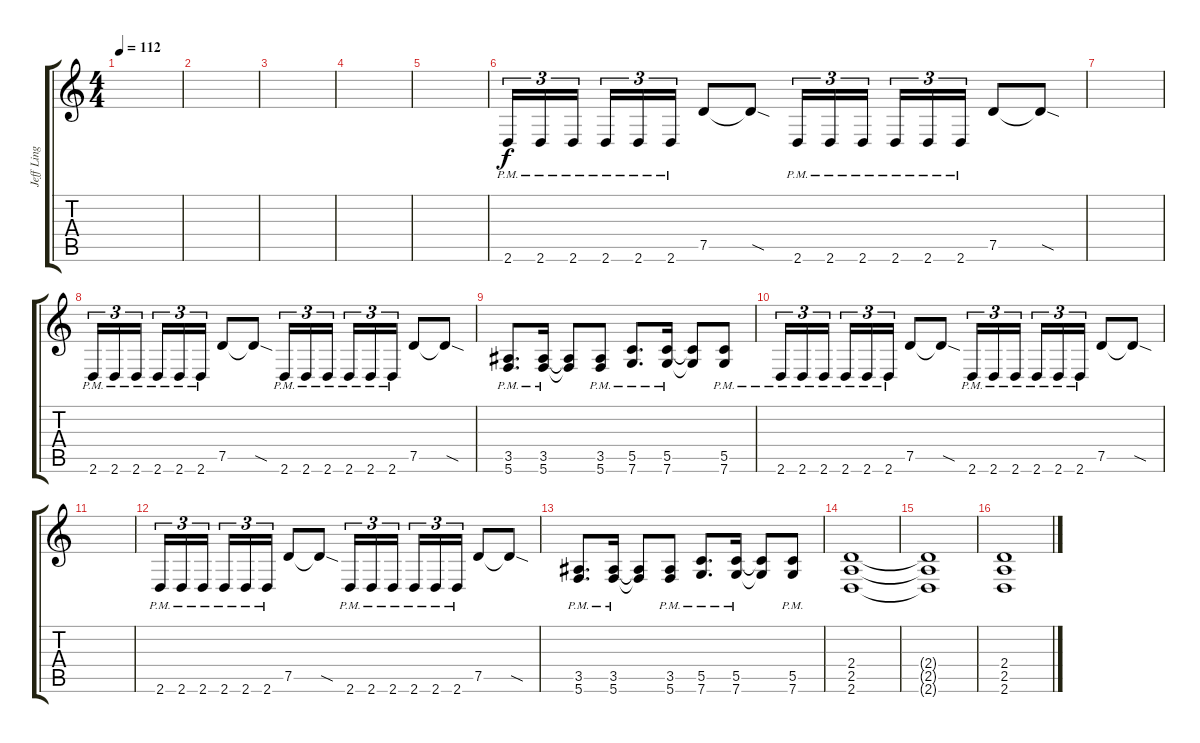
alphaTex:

\track ("Jeff Ling" "Jeff Ling") {instrument overdrivenguitar}
\staff {score tabs}
\tuning (D4 A3 F3 C3 G2 C2) {hide}
\ts (4 4)
\tempo 112
\clef g2
\ks c
|
|
|
|
|
2.6{pm}.16{tu (3 2)} 2.6{pm}.16{tu (3 2)} 2.6{pm}.16{tu (3 2) beam splitsecondary} 2.6{pm}.16{tu (3 2)} 2.6{pm}.16{tu (3 2)} 2.6{pm}.16{tu (3 2)} 7.5.8 7.5{sod t}.8 2.6{pm}.16{tu (3 2)} 2.6{pm}.16{tu (3 2)} 2.6{pm}.16{tu (3 2) beam splitsecondary} 2.6{pm}.16{tu (3 2)} 2.6{pm}.16{tu (3 2)} 2.6{pm}.16{tu (3 2)} 7.5.8 7.5{sod t}.8 |
|
2.6{pm}.16{tu (3 2)} 2.6{pm}.16{tu (3 2)} 2.6{pm}.16{tu (3 2) beam splitsecondary} 2.6{pm}.16{tu (3 2)} 2.6{pm}.16{tu (3 2)} 2.6{pm}.16{tu (3 2)} 7.5.8 7.5{sod t}.8 2.6{pm}.16{tu (3 2)} 2.6{pm}.16{tu (3 2)} 2.6{pm}.16{tu (3 2) beam splitsecondary} 2.6{pm}.16{tu (3 2)} 2.6{pm}.16{tu (3 2)} 2.6{pm}.16{tu (3 2)} 7.5.8 7.5{sod t}.8 |
(3.5{pm} 5.6{pm}).8{d} (3.5{pm} 5.6{pm}).16 (3.5{t} 5.6{t}).8 (3.5{pm} 5.6{pm}).8 (5.5{pm} 7.6{pm}).8{d} (5.5{pm} 7.6{pm}).16 (5.5{t} 7.6{t}).8 (5.5{pm} 7.6{pm}).8 |
2.6{pm}.16{tu (3 2)} 2.6{pm}.16{tu (3 2)} 2.6{pm}.16{tu (3 2) beam splitsecondary} 2.6{pm}.16{tu (3 2)} 2.6{pm}.16{tu (3 2)} 2.6{pm}.16{tu (3 2)} 7.5.8 7.5{sod t}.8 2.6{pm}.16{tu (3 2)} 2.6{pm}.16{tu (3 2)} 2.6{pm}.16{tu (3 2) beam splitsecondary} 2.6{pm}.16{tu (3 2)} 2.6{pm}.16{tu (3 2)} 2.6{pm}.16{tu (3 2)} 7.5.8 7.5{sod t}.8 |
|
2.6{pm}.16{tu (3 2)} 2.6{pm}.16{tu (3 2)} 2.6{pm}.16{tu (3 2) beam splitsecondary} 2.6{pm}.16{tu (3 2)} 2.6{pm}.16{tu (3 2)} 2.6{pm}.16{tu (3 2)} 7.5.8 7.5{sod t}.8 2.6{pm}.16{tu (3 2)} 2.6{pm}.16{tu (3 2)} 2.6{pm}.16{tu (3 2) beam splitsecondary} 2.6{pm}.16{tu (3 2)} 2.6{pm}.16{tu (3 2)} 2.6{pm}.16{tu (3 2)} 7.5.8 7.5{sod t}.8 |
(3.5{pm} 5.6{pm}).8{d} (3.5{pm} 5.6{pm}).16 (3.5{t} 5.6{t}).8 (3.5{pm} 5.6{pm}).8 (5.5{pm} 7.6{pm}).8{d} (5.5{pm} 7.6{pm}).16 (5.5{t} 7.6{t}).8 (5.5{pm} 7.6{pm}).8 |
(2.4 2.5 2.6).1 |
(2.4{t} 2.5{t} 2.6{t}).1 |
(2.4 2.5 2.6).1
